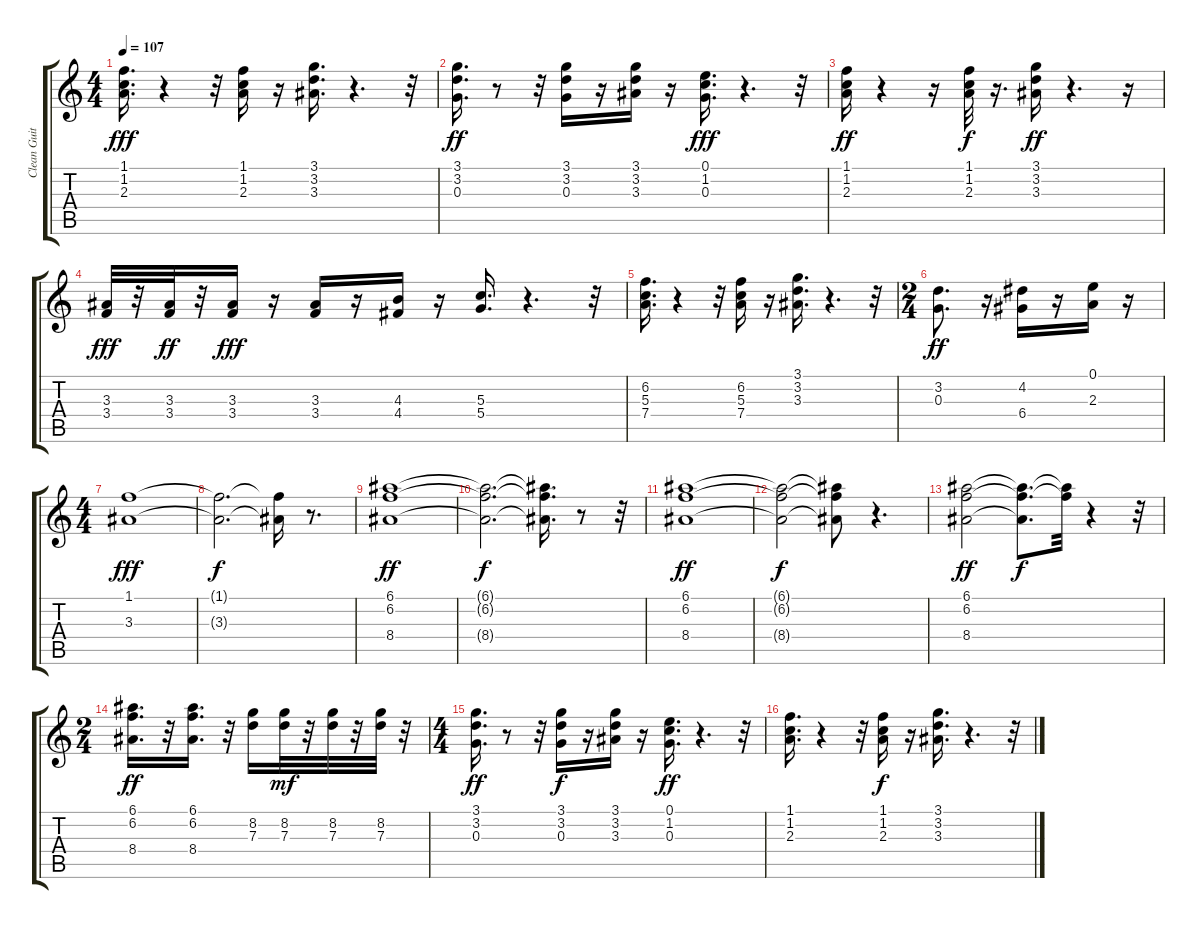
\track ("Clean Guit" "Clean Guit") {instrument electricguitarclean}
\staff {score tabs}
\tuning (E4 B3 G3 D3 A2 E2) {hide}
\ts (4 4)
\tempo 107
\clef g2
\ks c
(1.1 1.2 2.3).16{d dy fff} r.4 r.32 (1.1 1.2 2.3).16 r.16 (3.1 3.2 3.3).16{d} r.4{d} r.32 |
(3.1 3.2 0.3).16{d dy ff} r.8 r.32 (3.1 3.2 0.3).16 r.16 (3.1 3.2 3.3).16 r.16 (0.1 1.2 0.3).16{d dy fff} r.4{d} r.32 |
(1.1 1.2 2.3).16{dy ff} r.4 r.16 (1.1 1.2 2.3).32{dy f} r.16{d} (3.1 3.2 3.3).16{dy ff} r.4{d} r.16 |
(3.3 3.4).32{dy fff} r.32 (3.3 3.4).32{dy ff} r.32 (3.3 3.4).16{dy fff} r.16 (3.3 3.4).16 r.16 (4.3 4.4).16 r.16 (5.3 5.4).16{d} r.4{d} r.32 |
(6.2 5.3 7.4).16{d} r.4 r.32 (6.2 5.3 7.4).16 r.16 (3.1 3.2 3.3).16{d} r.4{d} r.32 |
\ts (2 4)
(3.2 0.3).8{d dy ff} r.16 (4.2 6.4).16 r.16 (0.1 2.3).16 r.16 |
\ts (4 4)
(1.1 3.3).1{dy fff} |
(1.1{t} 3.3{t}).2{d dy f} (1.1{t} 3.3{t}).16 r.8{d} |
(6.1 6.2 8.4).1{dy ff} |
(6.1{t} 6.2{t} 8.4{t}).2{d dy f} (6.1{t} 6.2{t} 8.4{t}).16{d} r.8 r.32 |
(6.1 6.2 8.4).1{dy ff} |
(6.1{t} 6.2{t} 8.4{t}).2{dy f} (6.1{t} 6.2{t} 8.4{t}).8 r.4{d} |
(6.1 6.2 8.4).2{dy ff} (6.1{t} 6.2{t} 8.4{t}).8{d dy f} (6.1{t} 6.2{t}).32 r.4 r.32 |
\ts (2 4)
(6.1 6.2 8.4).16{d dy ff} r.32 (6.1 6.2 8.4).16{d} r.32 (8.2 7.3).16 (8.2 7.3).32{dy mf} r.32 (8.2 7.3).32 r.32 (8.2 7.3).32 r.32 |
\ts (4 4)
(3.1 3.2 0.3).16{d dy ff} r.8 r.32 (3.1 3.2 0.3).16{dy f} r.16 (3.1 3.2 3.3).16 r.16 (0.1 1.2 0.3).16{d dy ff} r.4{d} r.32 |
(1.1 1.2 2.3).16{d} r.4 r.32 (1.1 1.2 2.3).16{dy f} r.16 (3.1 3.2 3.3).16{d} r.4{d} r.32
